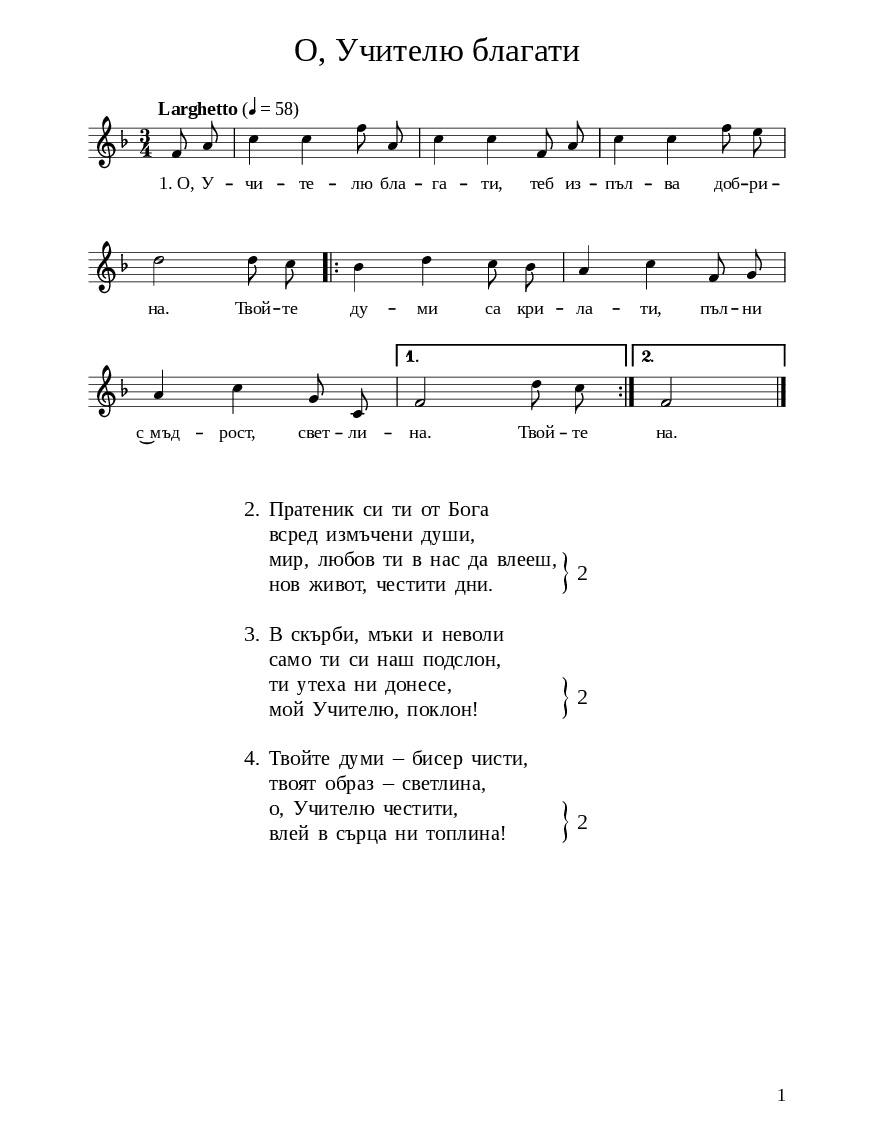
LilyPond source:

\version "2.24.3"

% include paper part and global functions
\include "include/globals.ily"

"rightBraces051" = \markup {
  \column {
    % repeat braces
    \translate #'(0 . -5.5 )
    \right-brace #20

    \translate #'(0 . -10.0 )
    \right-brace #20

    \translate #'(0 . -10.0 )
    \right-brace #20
  }
  \column {
    % repeat numbers
    \translate #'(0 . -6.1 )
    2

    \translate #'(0 . -12.0 )
    2

    \translate #'(0 . -12.0 )
    2
  }
}

\bookpart {
  \label #'ref051
  \tocItem \markup "О, Учителю благати"
  \include "include/bookpart-paper.ily"
  \score {
    \include "include/score-layout.ily"

    \new Voice \absolute  {
      \clef treble
      \key f \major
      \time 3/4
      \tempoFunc "Larghetto" 4 "58"
      \partial 4
      \autoBeamOff
      f'8 a' c''4 c'' f''8 a' | c''4 c'' f'8 a' | c''4 c'' f''8 e'' \break
      d''2 d''8 c'' \repeat volta 2 {
        | bes'4 d'' c''8 bes' | a'4 c'' f'8 g' \break |
        a'4 c'' g'8 c'8 |
      } \alternative { { f'2 d''8 c''  | } { f'2 \break } } \bar "|."
    }

    \addlyrics {
      "1. О," У -- чи -- те -- лю бла -- га -- ти, теб из -- пъл -- ва доб -- ри --
      на. Твой -- те ду -- ми са кри -- ла -- ти, пъл -- ни
      с~мъд -- рост, свет -- ли -- на. Твой -- те на.
    }

    \header {
      title = \titleFunc "О, Учителю благати" "O, Učitelju blagati "
    }

    \midi{}

  } % score

  \markup \fontsize #bgCoupletFontSize {
    \hspace #15
    \override #`(baseline-skip . ,bgCoupletBaselineSkip)
    \column {
      \line {   2. Пратеник си ти от Бога}

      \line {   "   "всред измъчени души,}

      \line {   "   "мир, любов ти в нас да влееш,}

      \line {   "   "нов живот, честити дни.}

      \line {   "   "}

      \line {   3. В скърби, мъки и неволи }

      \line {   "   "само ти си наш подслон,}

      \line {   "   "ти утеха ни донесе,}

      \line {   "   "мой Учителю, поклон!}

      \line {   "   "}

      \line {   4. Твойте думи – бисер чисти,}

      \line {   "   "твоят образ – светлина,}

      \line {   "   "о, Учителю честити,}

      \line {   "   "влей в сърца ни топлина!}
    }\"rightBraces051"

  } % markup


} % bookpart
